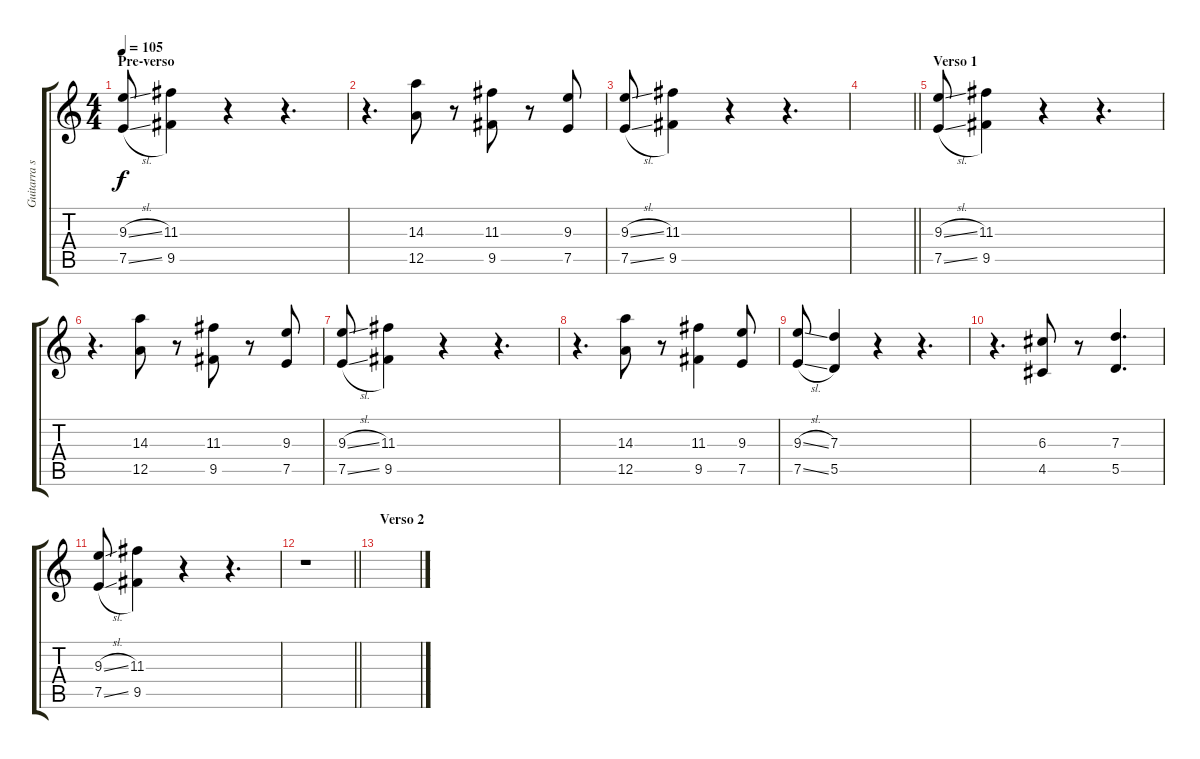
\track ("Guitarra solista" "Guitarra s") {instrument distortionguitar}
\staff {score tabs}
\tuning (E4 B3 G3 D3 A2 D2) {hide}
\ts (4 4)
\section ("" "Pre-verso")
\tempo 105
\clef g2
\ks c
(9.3{sl} 7.5{sl}).8{dy f instrument electricguitarclean} (11.3 9.5).4 r.4 r.4{d} |
r.4{d} (14.3 12.5).8 r.8 (11.3 9.5).8 r.8 (9.3 7.5).8 |
(9.3{sl} 7.5{sl}).8{instrument electricguitarclean} (11.3 9.5).4 r.4 r.4{d} |
\barLineRight lightlight
|
\section ("" "Verso 1")
(9.3{sl} 7.5{sl}).8{instrument electricguitarclean} (11.3 9.5).4 r.4 r.4{d} |
r.4{d} (14.3 12.5).8 r.8 (11.3 9.5).8 r.8 (9.3 7.5).8 |
(9.3{sl} 7.5{sl}).8{instrument electricguitarclean} (11.3 9.5).4 r.4 r.4{d} |
r.4{d} (14.3 12.5).8 r.8 (11.3 9.5).4 (9.3 7.5).8 |
(9.3{sl} 7.5{sl}).8 (7.3 5.5).4 r.4 r.4{d} |
r.4{d} (6.3 4.5).8 r.8 (7.3 5.5).4{d} |
(9.3{sl} 7.5{sl}).8{instrument electricguitarclean} (11.3 9.5).4 r.4 r.4{d} |
\barLineRight lightlight
r.1 |
\section ("" "Verso 2")
